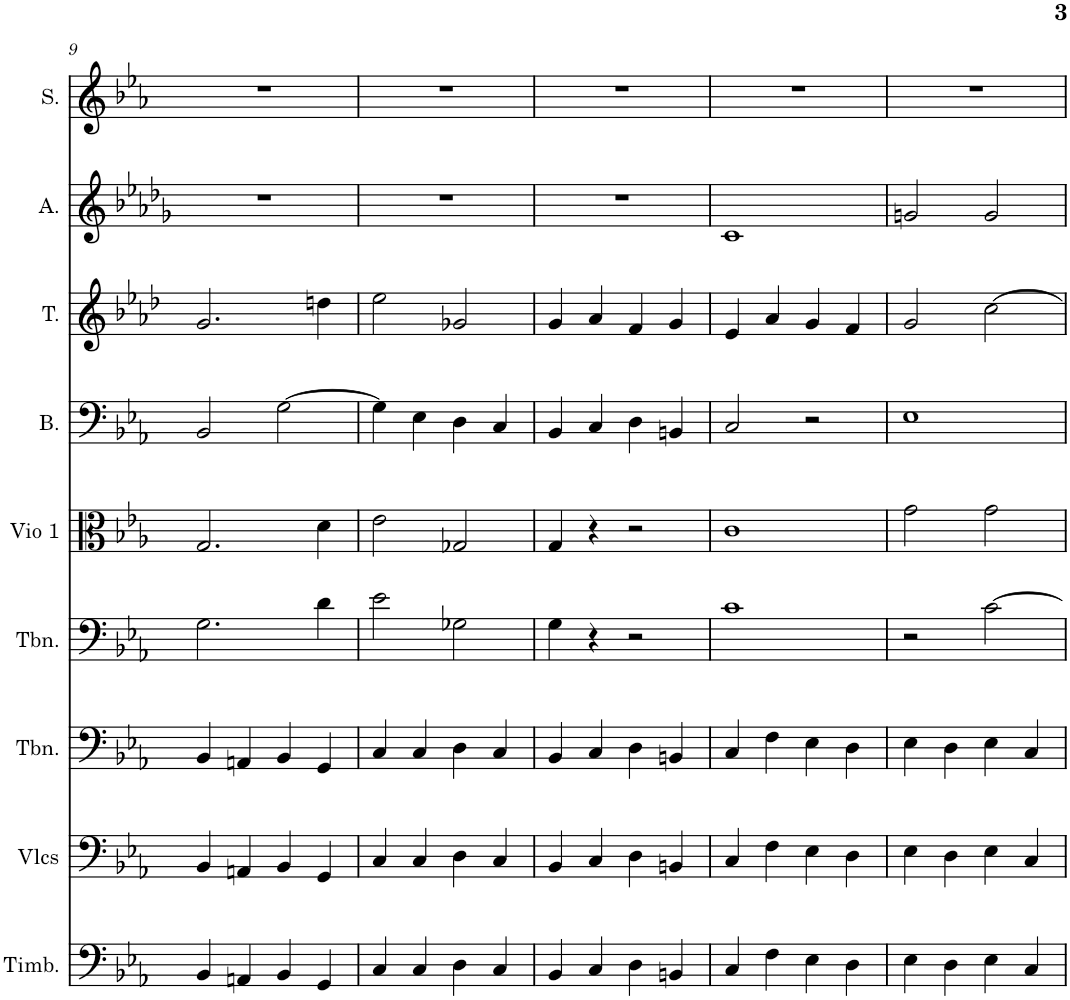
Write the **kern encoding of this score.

**kern	**kern	**kern	**kern	**kern	**kern	**kern	**kern	**kern
*part9	*part8	*part7	*part6	*part5	*part4	*part3	*part2	*part1
*staff9	*staff8	*staff7	*staff6	*staff5	*staff4	*staff3	*staff2	*staff1
*I"Timbales, Staff-1	*I"Violoncelles, D'Bass/Strings, etc	*I"Trombone, Synth strings, etc	*I"Trombone, Synth strings 2	*I"1st violins	*I"Basse	*I"Tenor	*I"Alto	*I"Soprano
*I'Timb.	*I'Vlcs	*I'Tbn.	*I'Tbn.	*I'Vio 1	*I'B.	*I'T.	*I'A.	*I'S.
!!LO:PB:g=z
*clefF4	*clefF4	*clefF4	*clefF4	*clefC3	*clefF4	*clefG2	*clefG2	*clefG2
*k[b-e-a-]	*k[b-e-a-]	*k[b-e-a-]	*k[b-e-a-]	*k[b-e-a-]	*k[b-e-a-]	*k[b-e-a-d-]	*k[b-e-a-d-g-]	*k[b-e-a-]
*M4/4	*M4/4	*M4/4	*M4/4	*M4/4	*M4/4	*M4/4	*M4/4	*M4/4
=9	=9	=9	=9	=9	=9	=9	=9	=9
4BB-/	4BB-/	4BB-/	2.G\	2.G/	2BB-/	2.g/	1r	1r
4AAn/	4AAn/	4AAn/	.	.	.	.	.	.
4BB-/	4BB-/	4BB-/	.	.	[2G\	.	.	.
4GG/	4GG/	4GG/	4d\	4d\	.	4ddn\	.	.
=10	=10	=10	=10	=10	=10	=10	=10	=10
4C/	4C/	4C/	2e-\	2e-\	4G\]	2ee-\	1r	1r
4C/	4C/	4C/	.	.	4E-\	.	.	.
4D\	4D\	4D\	2G-X\	2G-X/	4D\	2g-X/	.	.
4C/	4C/	4C/	.	.	4C/	.	.	.
=11	=11	=11	=11	=11	=11	=11	=11	=11
4BB-/	4BB-/	4BB-/	4G\	4G/	4BB-/	4g/	1r	1r
4C/	4C/	4C/	4r	4r	4C/	4a-/	.	.
4D\	4D\	4D\	2r	2r	4D\	4f/	.	.
4BBn/	4BBn/	4BBn/	.	.	4BBn/	4g/	.	.
=12	=12	=12	=12	=12	=12	=12	=12	=12
4C/	4C/	4C/	1c	1c	2C/	4e-/	1c	1r
4F\	4F\	4F\	.	.	.	4a-/	.	.
4E-\	4E-\	4E-\	.	.	2r	4g/	.	.
4D\	4D\	4D\	.	.	.	4f/	.	.
=13	=13	=13	=13	=13	=13	=13	=13	=13
4E-\	4E-\	4E-\	2r	2g\	1E-	2g/	2gn/	1r
4D\	4D\	4D\	.	.	.	.	.	.
4E-\	4E-\	4E-\	[2c\	2g\	.	[2cc\	2g/	.
4C/	4C/	4C/	.	.	.	.	.	.
=	=	=	=	=	=	=	=	=
*-	*-	*-	*-	*-	*-	*-	*-	*-
